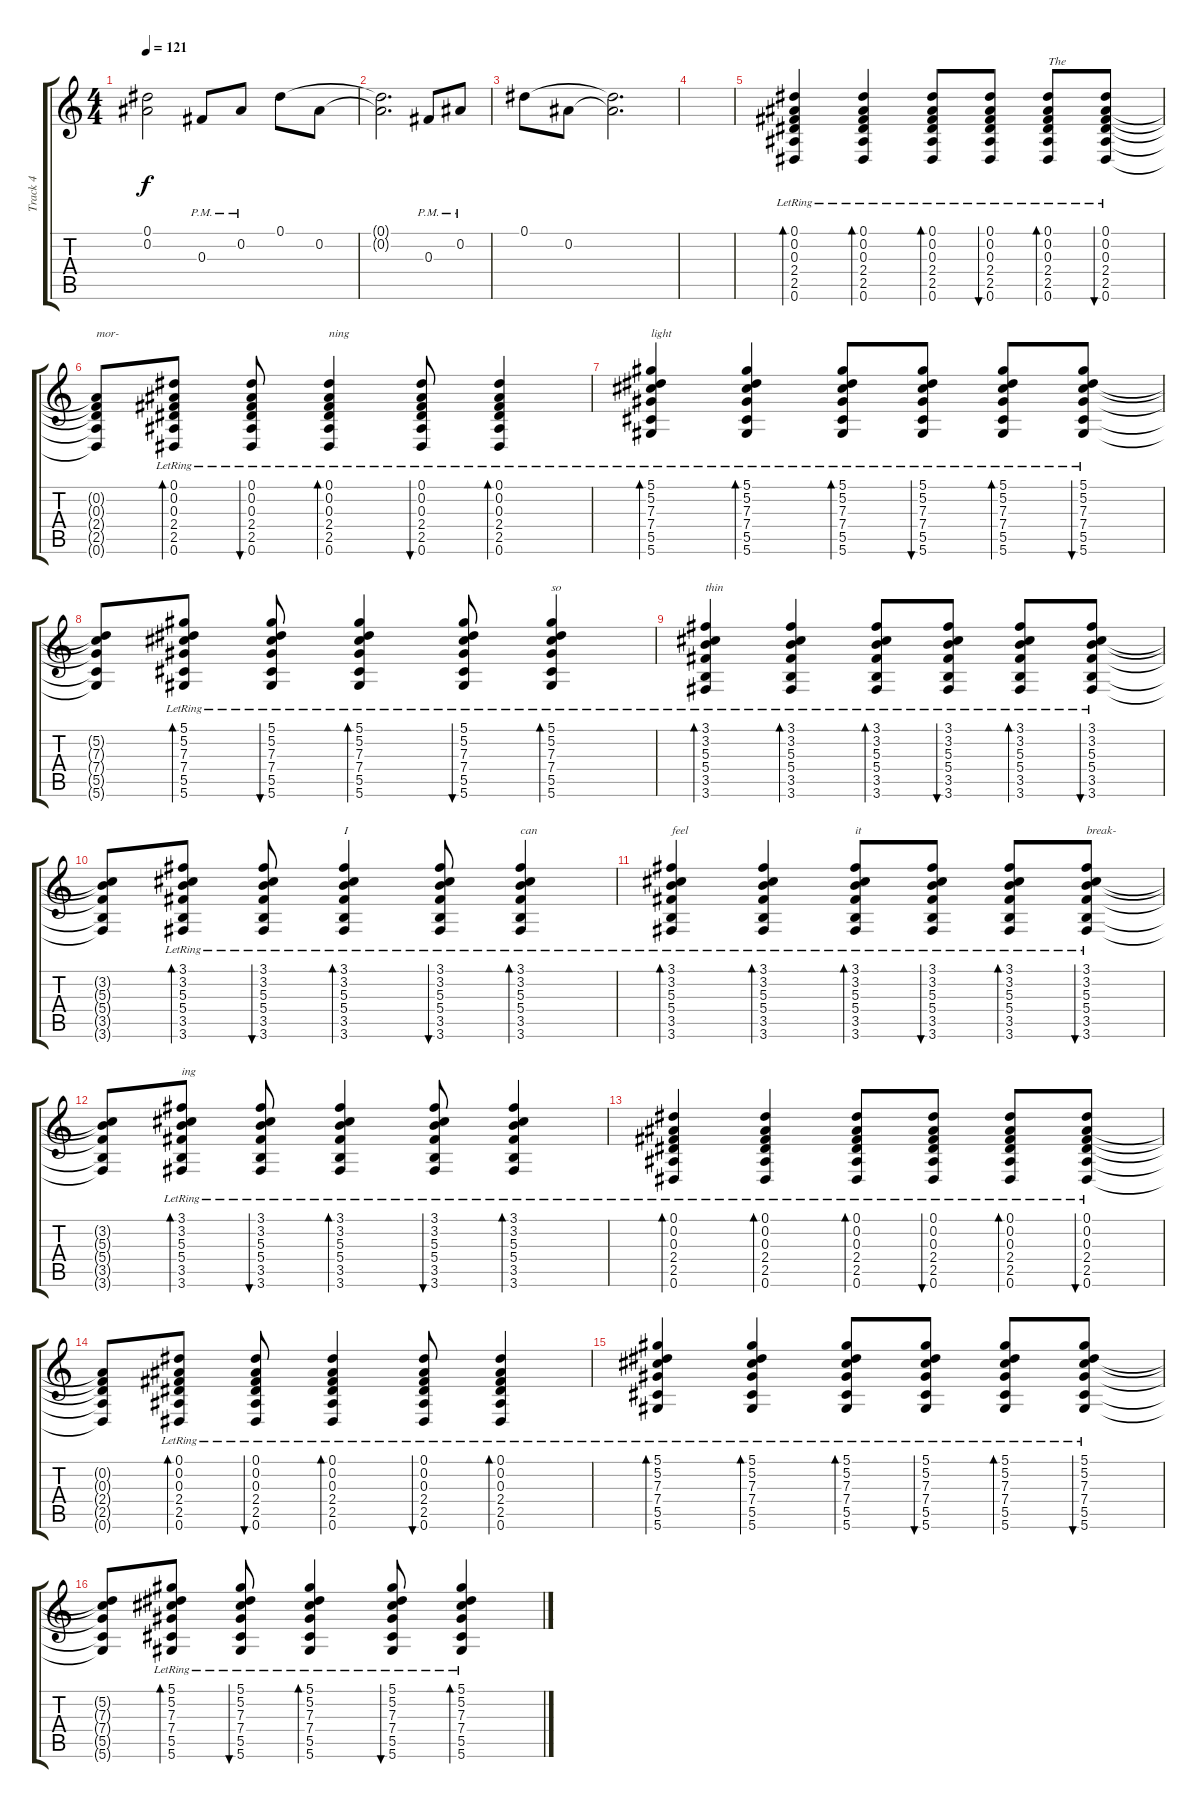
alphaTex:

\track ("Track 4" "Track 4") {instrument acousticguitarsteel}
\staff {score tabs}
\tuning (Eb4 Bb3 Gb3 Db3 Ab2 Eb2) {hide}
\ts (4 4)
\tempo 121
\clef g2
\ks c
(0.1{t} 0.2{t}).2{dy f} 0.3{pm}.8 0.2{pm}.8 0.1.8 0.2.8 |
(0.1{t} 0.2{t}).2{d} 0.3{pm}.8 0.2{pm}.8 |
0.1.8 0.2.8 (0.1{t} 0.2{t}).2{d} |
|
(0.1{lr} 0.2{lr} 0.3{lr} 2.4{lr} 2.5{lr} 0.6{lr}).4{bd 60} (0.1{lr} 0.2{lr} 0.3{lr} 2.4{lr} 2.5{lr} 0.6{lr}).4{bd 60} (0.1{lr} 0.2{lr} 0.3{lr} 2.4{lr} 2.5{lr} 0.6{lr}).8{bd 60} (0.1{lr} 0.2{lr} 0.3{lr} 2.4{lr} 2.5{lr} 0.6{lr}).8{bu 60} (0.1{lr} 0.2{lr} 0.3{lr} 2.4{lr} 2.5{lr} 0.6{lr}).8{bd 60 txt "The"} (0.1{lr} 0.2{lr} 0.3{lr} 2.4{lr} 2.5{lr} 0.6{lr}).8{bu 60} |
(0.2{t} 0.3{t} 2.4{t} 2.5{t} 0.6{t}).8{txt "mor-"} (0.1{lr} 0.2{lr} 0.3{lr} 2.4{lr} 2.5{lr} 0.6{lr}).8{bd 60} (0.1{lr} 0.2{lr} 0.3{lr} 2.4{lr} 2.5{lr} 0.6{lr}).8{bu 60} (0.1{lr} 0.2{lr} 0.3{lr} 2.4{lr} 2.5{lr} 0.6{lr}).4{bd 60 txt "ning"} (0.1{lr} 0.2{lr} 0.3{lr} 2.4{lr} 2.5{lr} 0.6{lr}).8{bu 60} (0.1{lr} 0.2{lr} 0.3{lr} 2.4{lr} 2.5{lr} 0.6{lr}).4{bd 60} |
(5.1{lr} 5.2{lr} 7.3{lr} 7.4{lr} 5.5{lr} 5.6{lr}).4{bd 60 txt "light"} (5.1{lr} 5.2{lr} 7.3{lr} 7.4{lr} 5.5{lr} 5.6{lr}).4{bd 60} (5.1{lr} 5.2{lr} 7.3{lr} 7.4{lr} 5.5{lr} 5.6{lr}).8{bd 60} (5.1{lr} 5.2{lr} 7.3{lr} 7.4{lr} 5.5{lr} 5.6{lr}).8{bu 60} (5.1{lr} 5.2{lr} 7.3{lr} 7.4{lr} 5.5{lr} 5.6{lr}).8{bd 60} (5.1{lr} 5.2{lr} 7.3{lr} 7.4{lr} 5.5{lr} 5.6{lr}).8{bu 60} |
(5.2{t} 7.3{t} 7.4{t} 5.5{t} 5.6{t}).8 (5.1{lr} 5.2{lr} 7.3{lr} 7.4{lr} 5.5{lr} 5.6{lr}).8{bd 60} (5.1{lr} 5.2{lr} 7.3{lr} 7.4{lr} 5.5{lr} 5.6{lr}).8{bu 60} (5.1{lr} 5.2{lr} 7.3{lr} 7.4{lr} 5.5{lr} 5.6{lr}).4{bd 60} (5.1{lr} 5.2{lr} 7.3{lr} 7.4{lr} 5.5{lr} 5.6{lr}).8{bu 60} (5.1{lr} 5.2{lr} 7.3{lr} 7.4{lr} 5.5{lr} 5.6{lr}).4{bd 60 txt "so"} |
(3.1{lr} 3.2{lr} 5.3{lr} 5.4{lr} 3.5{lr} 3.6{lr}).4{bd 60 txt "thin"} (3.1{lr} 3.2{lr} 5.3{lr} 5.4{lr} 3.5{lr} 3.6{lr}).4{bd 60} (3.1{lr} 3.2{lr} 5.3{lr} 5.4{lr} 3.5{lr} 3.6{lr}).8{bd 60} (3.1{lr} 3.2{lr} 5.3{lr} 5.4{lr} 3.5{lr} 3.6{lr}).8{bu 60} (3.1{lr} 3.2{lr} 5.3{lr} 5.4{lr} 3.5{lr} 3.6{lr}).8{bd 60} (3.1{lr} 3.2{lr} 5.3{lr} 5.4{lr} 3.5{lr} 3.6{lr}).8{bu 60} |
(3.2{t} 5.3{t} 5.4{t} 3.5{t} 3.6{t}).8 (3.1{lr} 3.2{lr} 5.3{lr} 5.4{lr} 3.5{lr} 3.6{lr}).8{bd 60} (3.1{lr} 3.2{lr} 5.3{lr} 5.4{lr} 3.5{lr} 3.6{lr}).8{bu 60} (3.1{lr} 3.2{lr} 5.3{lr} 5.4{lr} 3.5{lr} 3.6{lr}).4{bd 60 txt "I"} (3.1{lr} 3.2{lr} 5.3{lr} 5.4{lr} 3.5{lr} 3.6{lr}).8{bu 60} (3.1{lr} 3.2{lr} 5.3{lr} 5.4{lr} 3.5{lr} 3.6{lr}).4{bd 60 txt "can"} |
(3.1{lr} 3.2{lr} 5.3{lr} 5.4{lr} 3.5{lr} 3.6{lr}).4{bd 60 txt "feel"} (3.1{lr} 3.2{lr} 5.3{lr} 5.4{lr} 3.5{lr} 3.6{lr}).4{bd 60} (3.1{lr} 3.2{lr} 5.3{lr} 5.4{lr} 3.5{lr} 3.6{lr}).8{bd 60 txt "it"} (3.1{lr} 3.2{lr} 5.3{lr} 5.4{lr} 3.5{lr} 3.6{lr}).8{bu 60} (3.1{lr} 3.2{lr} 5.3{lr} 5.4{lr} 3.5{lr} 3.6{lr}).8{bd 60} (3.1{lr} 3.2{lr} 5.3{lr} 5.4{lr} 3.5{lr} 3.6{lr}).8{bu 60 txt "break-"} |
(3.2{t} 5.3{t} 5.4{t} 3.5{t} 3.6{t}).8 (3.1{lr} 3.2{lr} 5.3{lr} 5.4{lr} 3.5{lr} 3.6{lr}).8{bd 60 txt "ing"} (3.1{lr} 3.2{lr} 5.3{lr} 5.4{lr} 3.5{lr} 3.6{lr}).8{bu 60} (3.1{lr} 3.2{lr} 5.3{lr} 5.4{lr} 3.5{lr} 3.6{lr}).4{bd 60} (3.1{lr} 3.2{lr} 5.3{lr} 5.4{lr} 3.5{lr} 3.6{lr}).8{bu 60} (3.1{lr} 3.2{lr} 5.3{lr} 5.4{lr} 3.5{lr} 3.6{lr}).4{bd 60} |
(0.1{lr} 0.2{lr} 0.3{lr} 2.4{lr} 2.5{lr} 0.6{lr}).4{bd 60} (0.1{lr} 0.2{lr} 0.3{lr} 2.4{lr} 2.5{lr} 0.6{lr}).4{bd 60} (0.1{lr} 0.2{lr} 0.3{lr} 2.4{lr} 2.5{lr} 0.6{lr}).8{bd 60} (0.1{lr} 0.2{lr} 0.3{lr} 2.4{lr} 2.5{lr} 0.6{lr}).8{bu 60} (0.1{lr} 0.2{lr} 0.3{lr} 2.4{lr} 2.5{lr} 0.6{lr}).8{bd 60} (0.1{lr} 0.2{lr} 0.3{lr} 2.4{lr} 2.5{lr} 0.6{lr}).8{bu 60} |
(0.2{t} 0.3{t} 2.4{t} 2.5{t} 0.6{t}).8 (0.1{lr} 0.2{lr} 0.3{lr} 2.4{lr} 2.5{lr} 0.6{lr}).8{bd 60} (0.1{lr} 0.2{lr} 0.3{lr} 2.4{lr} 2.5{lr} 0.6{lr}).8{bu 60} (0.1{lr} 0.2{lr} 0.3{lr} 2.4{lr} 2.5{lr} 0.6{lr}).4{bd 60} (0.1{lr} 0.2{lr} 0.3{lr} 2.4{lr} 2.5{lr} 0.6{lr}).8{bu 60} (0.1{lr} 0.2{lr} 0.3{lr} 2.4{lr} 2.5{lr} 0.6{lr}).4{bd 60} |
(5.1{lr} 5.2{lr} 7.3{lr} 7.4{lr} 5.5{lr} 5.6{lr}).4{bd 60} (5.1{lr} 5.2{lr} 7.3{lr} 7.4{lr} 5.5{lr} 5.6{lr}).4{bd 60} (5.1{lr} 5.2{lr} 7.3{lr} 7.4{lr} 5.5{lr} 5.6{lr}).8{bd 60} (5.1{lr} 5.2{lr} 7.3{lr} 7.4{lr} 5.5{lr} 5.6{lr}).8{bu 60} (5.1{lr} 5.2{lr} 7.3{lr} 7.4{lr} 5.5{lr} 5.6{lr}).8{bd 60} (5.1{lr} 5.2{lr} 7.3{lr} 7.4{lr} 5.5{lr} 5.6{lr}).8{bu 60} |
(5.2{t} 7.3{t} 7.4{t} 5.5{t} 5.6{t}).8 (5.1{lr} 5.2{lr} 7.3{lr} 7.4{lr} 5.5{lr} 5.6{lr}).8{bd 60} (5.1{lr} 5.2{lr} 7.3{lr} 7.4{lr} 5.5{lr} 5.6{lr}).8{bu 60} (5.1{lr} 5.2{lr} 7.3{lr} 7.4{lr} 5.5{lr} 5.6{lr}).4{bd 60} (5.1{lr} 5.2{lr} 7.3{lr} 7.4{lr} 5.5{lr} 5.6{lr}).8{bu 60} (5.1{lr} 5.2{lr} 7.3{lr} 7.4{lr} 5.5{lr} 5.6{lr}).4{bd 60}
